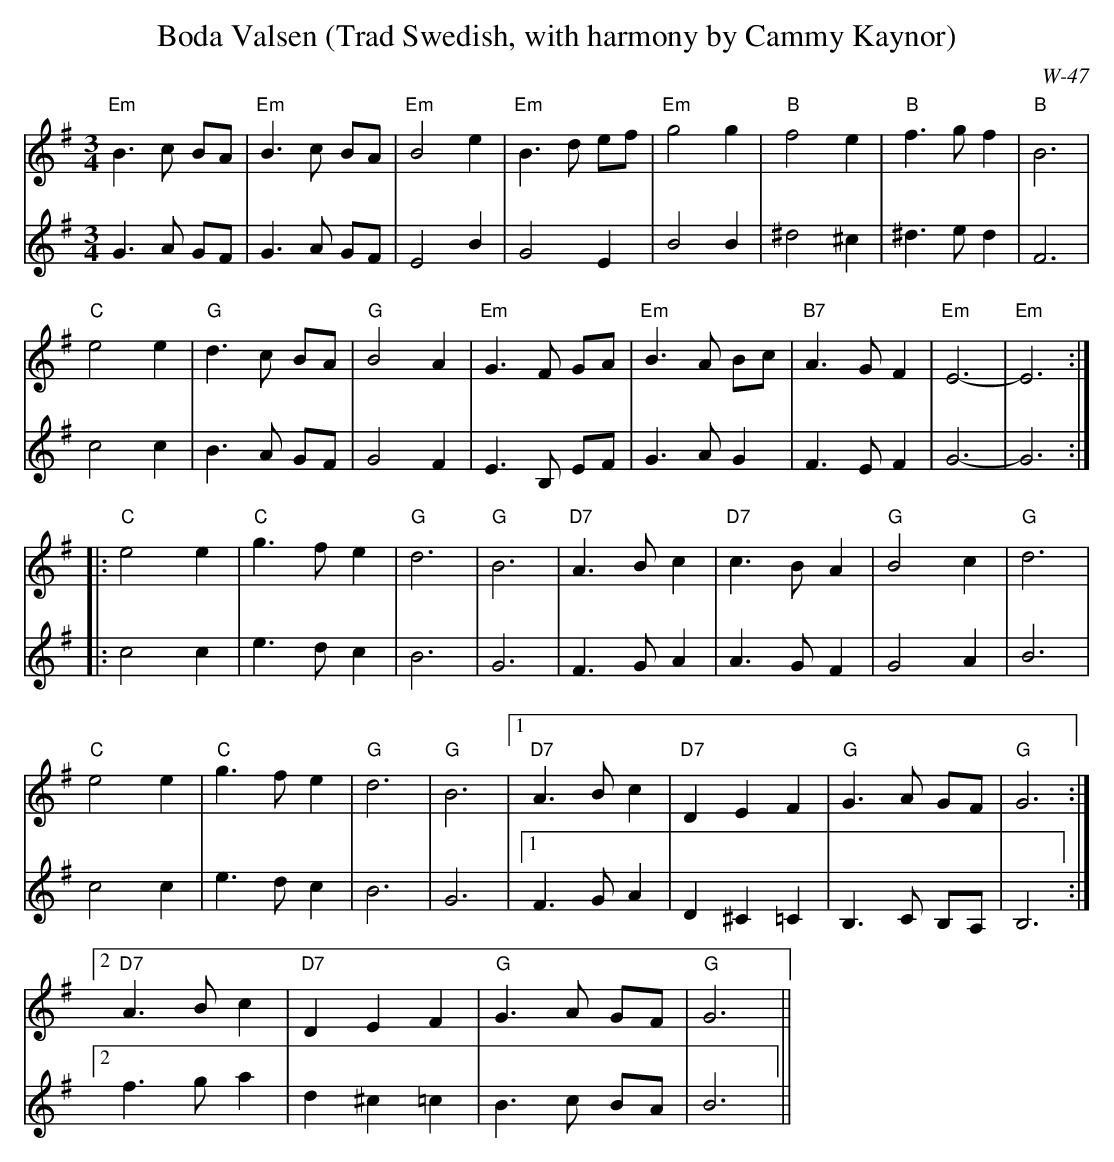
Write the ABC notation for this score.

X:1
T:Boda Valsen (Trad Swedish, with harmony by Cammy Kaynor)
C:W-47
$SmallLMargin
$SmallRMargin
M: 3/4
K: G
V:1
"Em"B3c BA|"Em"B3c BA|"Em"B4e2|"Em"B3d ef|"Em"g4 g2|"B"f4 e2|"B"f3 gf2|"B"B6|
"C"e4 e2|"G"d3 c BA|"G"B4 A2|"Em"G3 F GA|"Em"B3 A Bc|"B7"A3 G F2 |"Em"E6-|"Em"E6:|
|:"C"e4 e2|"C"g3 f e2|"G"d6|"G"B6|"D7"A3 B c2|"D7"c3 B A2|"G"B4 c2|"G"d6|
"C"e4 e2|"C"g3 fe2|"G"d6|"G"B6|[1"D7"A3B c2 |"D7"D2 E2 F2|"G"G3 A GF|"G"G6:|
[2"D7"A3Bc2|"D7"D2 E2 F2|"G"G3 A GF|"G"G6||
V:2
K:G
G3A GF|G3A GF|E4B2|G4E2|B4 B2|^d4 ^c2|^d3 e d2|F6|
c4 c2|B3 A GF| G4 F2|E3 B, EF|G3 A G2|F3 E F2 |G6-|G6:|
|:c4 c2|e3 d c2|B6|G6|F3 G A2|A3 G F2|G4 A2| B6|
c4 c2|e3 dc2|B6|G6|[1F3G A2 |D2 ^C2 =C2|B,3 C B,A,|B,6:|
[2f3 g a2|d2 ^c2 =c2|B3 c BA|B6||
